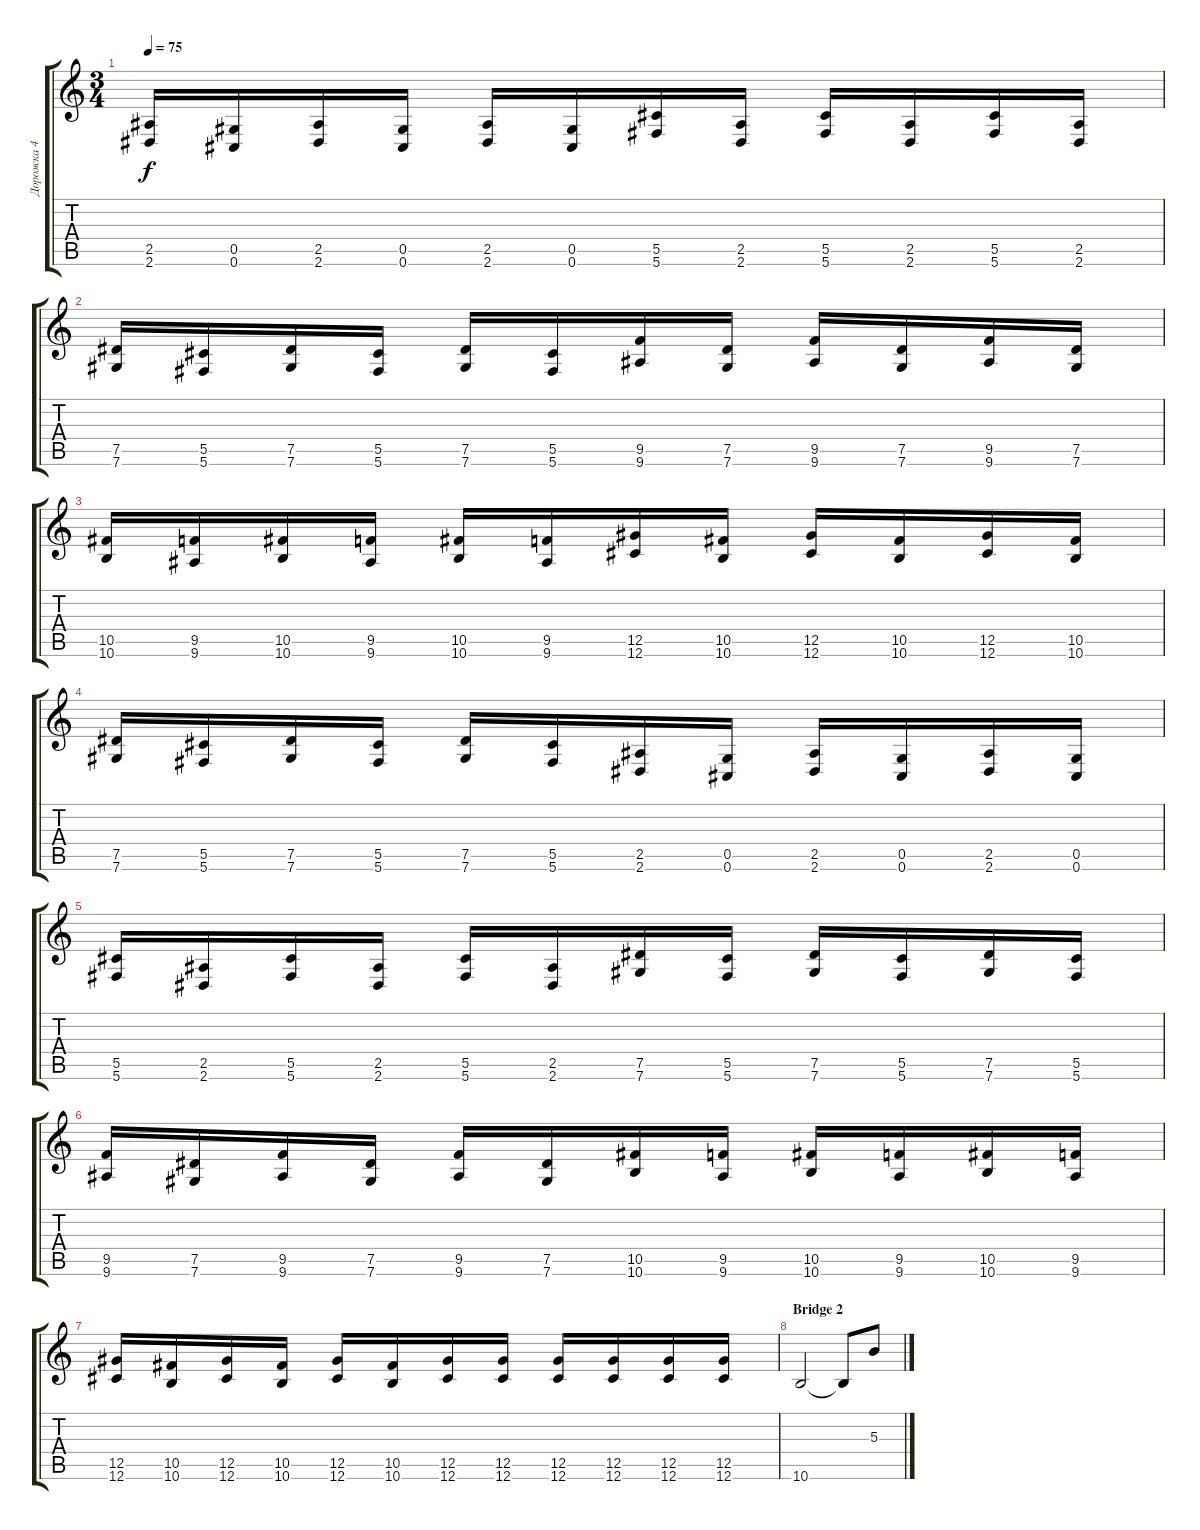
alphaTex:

\track ("Дорожка 4" "Дорожка 4") {instrument overdrivenguitar}
\staff {score tabs}
\tuning (Eb4 Bb3 Gb3 Db3 Ab2 Db2) {hide}
\ts (3 4)
\tempo 75
\clef g2
\ks c
(2.5 2.6).16{dy f} (0.5 0.6).16 (2.5 2.6).16 (0.5 0.6).16 (2.5 2.6).16 (0.5 0.6).16 (5.5 5.6).16 (2.5 2.6).16 (5.5 5.6).16 (2.5 2.6).16 (5.5 5.6).16 (2.5 2.6).16 |
(7.5 7.6).16 (5.5 5.6).16 (7.5 7.6).16 (5.5 5.6).16 (7.5 7.6).16 (5.5 5.6).16 (9.5 9.6).16 (7.5 7.6).16 (9.5 9.6).16 (7.5 7.6).16 (9.5 9.6).16 (7.5 7.6).16 |
(10.5 10.6).16 (9.5 9.6).16 (10.5 10.6).16 (9.5 9.6).16 (10.5 10.6).16 (9.5 9.6).16 (12.5 12.6).16 (10.5 10.6).16 (12.5 12.6).16 (10.5 10.6).16 (12.5 12.6).16 (10.5 10.6).16 |
(7.5 7.6).16 (5.5 5.6).16 (7.5 7.6).16 (5.5 5.6).16 (7.5 7.6).16 (5.5 5.6).16 (2.5 2.6).16 (0.5 0.6).16 (2.5 2.6).16 (0.5 0.6).16 (2.5 2.6).16 (0.5 0.6).16 |
(5.5 5.6).16 (2.5 2.6).16 (5.5 5.6).16 (2.5 2.6).16 (5.5 5.6).16 (2.5 2.6).16 (7.5 7.6).16 (5.5 5.6).16 (7.5 7.6).16 (5.5 5.6).16 (7.5 7.6).16 (5.5 5.6).16 |
(9.5 9.6).16 (7.5 7.6).16 (9.5 9.6).16 (7.5 7.6).16 (9.5 9.6).16 (7.5 7.6).16 (10.5 10.6).16 (9.5 9.6).16 (10.5 10.6).16 (9.5 9.6).16 (10.5 10.6).16 (9.5 9.6).16 |
(12.5 12.6).16 (10.5 10.6).16 (12.5 12.6).16 (10.5 10.6).16 (12.5 12.6).16 (10.5 10.6).16 (12.5 12.6).16 (12.5 12.6).16 (12.5 12.6).16 (12.5 12.6).16 (12.5 12.6).16 (12.5 12.6).16 |
\section ("" "Bridge 2")
10.6.2 10.6{t}.8 5.3{ss}.8
